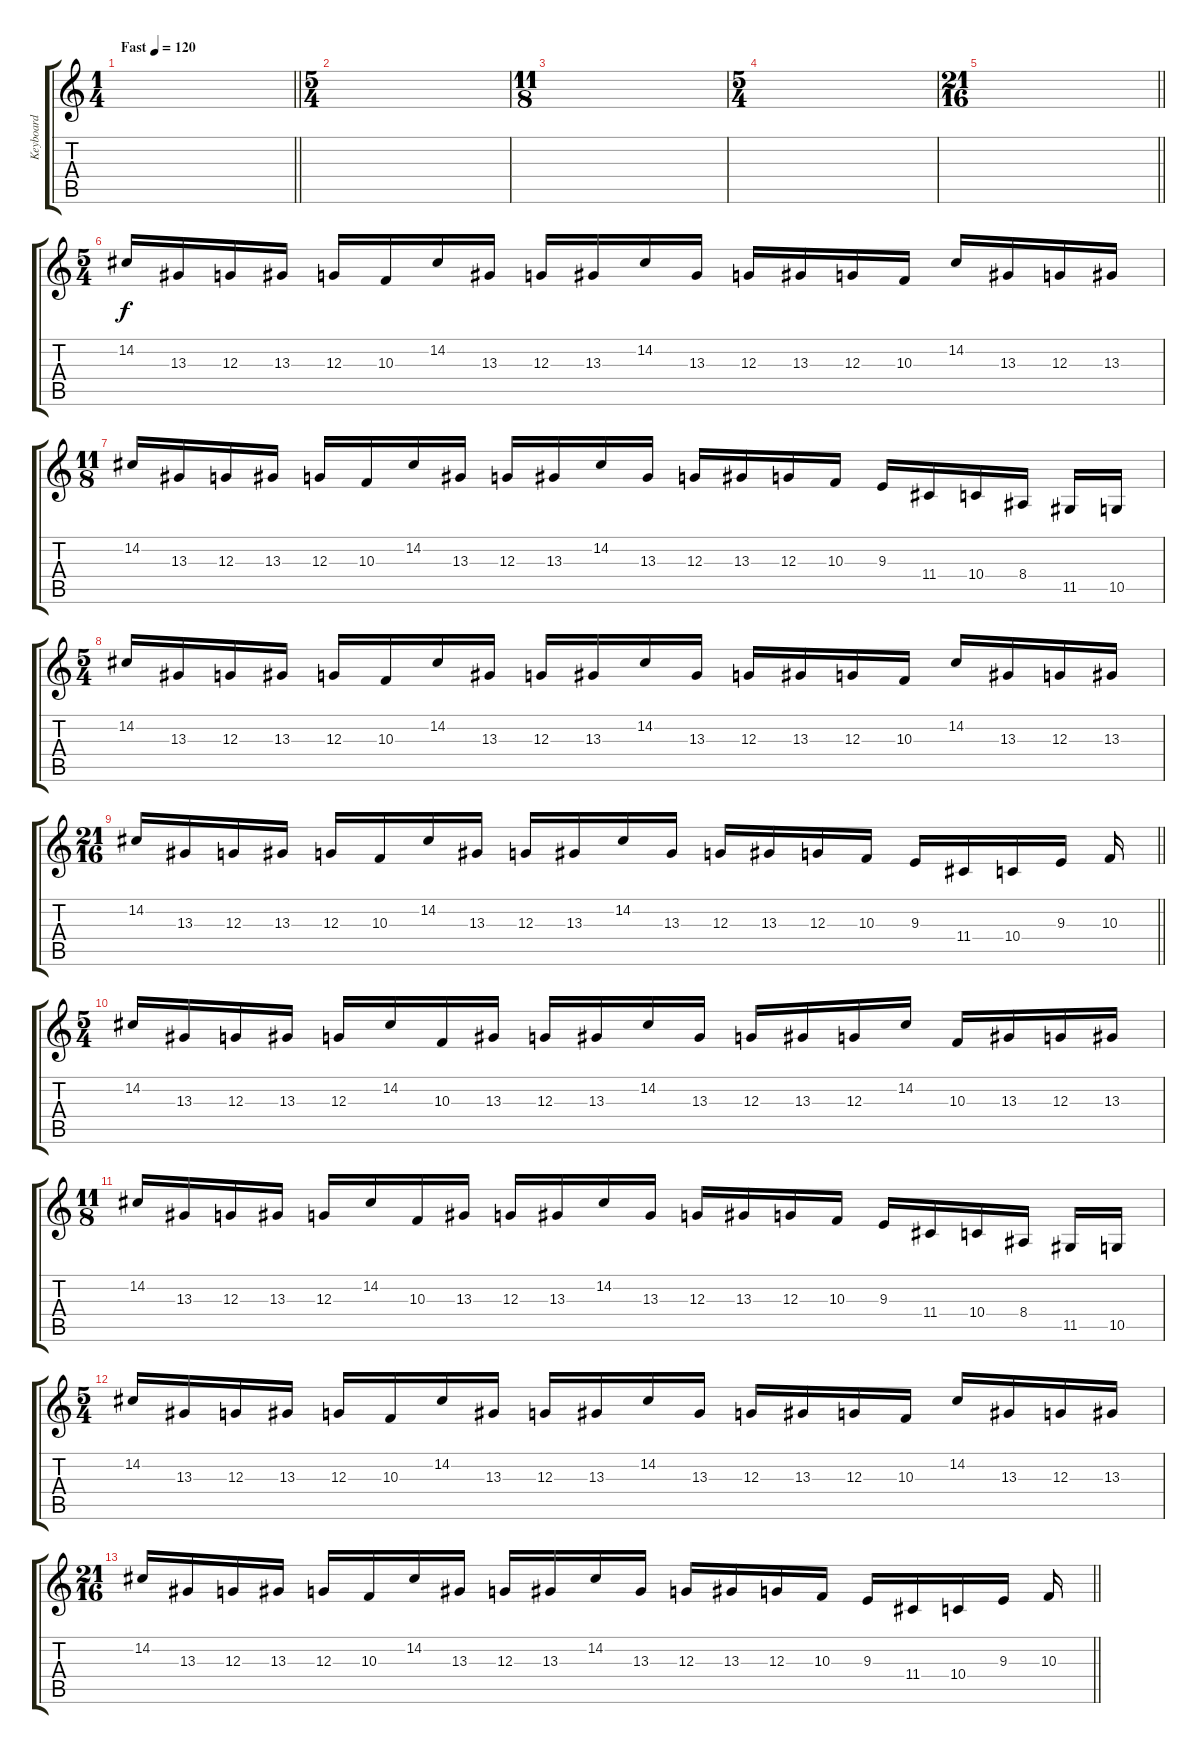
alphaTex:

\track ("Keyboard" "Keyboard") {instrument fx1rain}
\staff {score tabs}
\tuning (E4 B3 G3 D3 A2 D2) {hide}
\ts (1 4)
\tempo (120 "Fast")
\clef g2
\barLineRight lightlight
\ks c
|
\ts (5 4)
|
\ts (11 8)
|
\ts (5 4)
|
\ts (21 16)
\barLineRight lightlight
|
\ts (5 4)
14.2.16 13.3.16 12.3.16 13.3.16 12.3.16 10.3.16 14.2.16 13.3.16 12.3.16 13.3.16 14.2.16 13.3.16 12.3.16 13.3.16 12.3.16 10.3.16 14.2.16 13.3.16 12.3.16 13.3.16 |
\ts (11 8)
14.2.16 13.3.16 12.3.16 13.3.16 12.3.16 10.3.16 14.2.16 13.3.16 12.3.16 13.3.16 14.2.16 13.3.16 12.3.16 13.3.16 12.3.16 10.3.16 9.3.16 11.4.16 10.4.16 8.4.16 11.5.16 10.5.16 |
\ts (5 4)
14.2.16 13.3.16 12.3.16 13.3.16 12.3.16 10.3.16 14.2.16 13.3.16 12.3.16 13.3.16 14.2.16 13.3.16 12.3.16 13.3.16 12.3.16 10.3.16 14.2.16 13.3.16 12.3.16 13.3.16 |
\ts (21 16)
\barLineRight lightlight
14.2.16 13.3.16 12.3.16 13.3.16 12.3.16 10.3.16 14.2.16 13.3.16 12.3.16 13.3.16 14.2.16 13.3.16 12.3.16 13.3.16 12.3.16 10.3.16 9.3.16 11.4.16 10.4.16 9.3.16 10.3.16 |
\ts (5 4)
14.2.16 13.3.16 12.3.16 13.3.16 12.3.16 14.2.16 10.3.16 13.3.16 12.3.16 13.3.16 14.2.16 13.3.16 12.3.16 13.3.16 12.3.16 14.2.16 10.3.16 13.3.16 12.3.16 13.3.16 |
\ts (11 8)
14.2.16 13.3.16 12.3.16 13.3.16 12.3.16 14.2.16 10.3.16 13.3.16 12.3.16 13.3.16 14.2.16 13.3.16 12.3.16 13.3.16 12.3.16 10.3.16 9.3.16 11.4.16 10.4.16 8.4.16 11.5.16 10.5.16 |
\ts (5 4)
14.2.16 13.3.16 12.3.16 13.3.16 12.3.16 10.3.16 14.2.16 13.3.16 12.3.16 13.3.16 14.2.16 13.3.16 12.3.16 13.3.16 12.3.16 10.3.16 14.2.16 13.3.16 12.3.16 13.3.16 |
\ts (21 16)
\barLineRight lightlight
14.2.16 13.3.16 12.3.16 13.3.16 12.3.16 10.3.16 14.2.16 13.3.16 12.3.16 13.3.16 14.2.16 13.3.16 12.3.16 13.3.16 12.3.16 10.3.16 9.3.16 11.4.16 10.4.16 9.3.16 10.3.16
